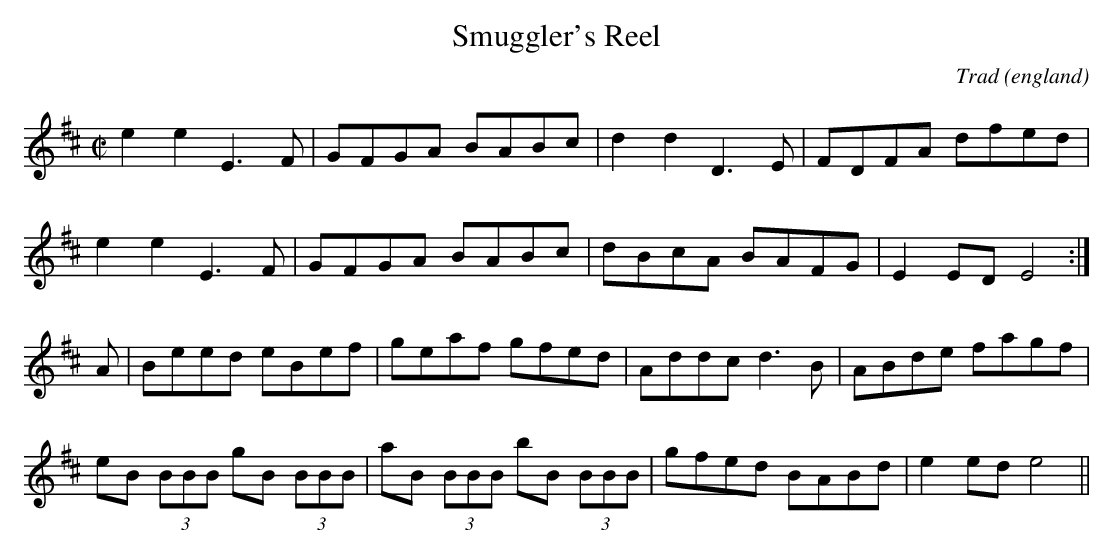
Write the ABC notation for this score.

X:1
T:Smuggler's Reel
O:england
C:Trad
M:C|
K:EDor
L:1/8
e2e2 E3F|GFGA BABc|d2d2 D3E|FDFA dfed|
e2e2 E3F|GFGA BABc|dBcA BAFG| E2 ED E4:|
A| Beed eBef|geaf gfed|Addc d3B|ABde fagf|
eB (3BBB gB (3BBB| aB (3BBB bB (3BBB|gfed BABd| e2 ed e4 ||
